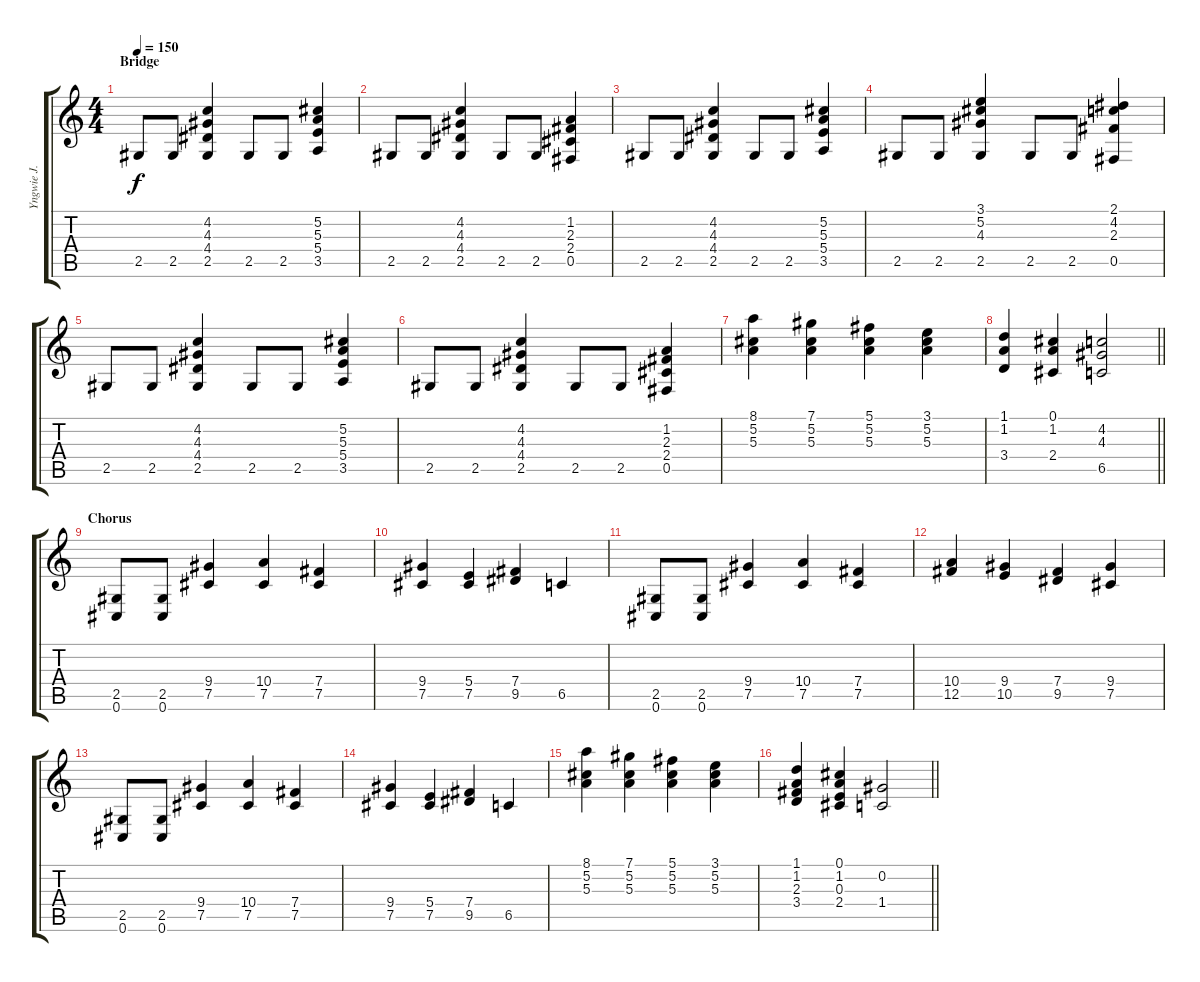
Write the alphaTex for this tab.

\track ("Yngwie J. Malmsteen" "Yngwie J. ") {instrument overdrivenguitar}
\staff {score tabs}
\tuning (Db4 Ab3 E3 B2 Gb2 Db2) {hide}
\ts (4 4)
\section ("" "Bridge")
\tempo 150
\clef g2
\ks c
2.5.8{dy f} 2.5.8 (4.2 4.3 4.4 2.5).4 2.5.8 2.5.8 (5.2 5.3 5.4 3.5).4 |
2.5.8 2.5.8 (4.2 4.3 4.4 2.5).4 2.5.8 2.5.8 (1.2 2.3 2.4 0.5).4 |
2.5.8 2.5.8 (4.2 4.3 4.4 2.5).4 2.5.8 2.5.8 (5.2 5.3 5.4 3.5).4 |
2.5.8 2.5.8 (3.1 5.2 4.3 2.5).4 2.5.8 2.5.8 (2.1 4.2 2.3 0.5).4 |
2.5.8 2.5.8 (4.2 4.3 4.4 2.5).4 2.5.8 2.5.8 (5.2 5.3 5.4 3.5).4 |
2.5.8 2.5.8 (4.2 4.3 4.4 2.5).4 2.5.8 2.5.8 (1.2 2.3 2.4 0.5).4 |
(8.1 5.2 5.3).4 (7.1 5.2 5.3).4 (5.1 5.2 5.3).4 (3.1 5.2 5.3).4 |
\barLineRight lightlight
(1.1 1.2 3.4).4 (0.1 1.2 2.4).4 (4.2 4.3 6.5).2 |
\section ("" "Chorus")
(2.5 0.6).8 (2.5 0.6).8 (9.4 7.5).4 (10.4 7.5).4 (7.4 7.5).4 |
(9.4 7.5).4 (5.4 7.5).4 (7.4 9.5).4 6.5.4 |
(2.5 0.6).8 (2.5 0.6).8 (9.4 7.5).4 (10.4 7.5).4 (7.4 7.5).4 |
(10.4 12.5).4 (9.4 10.5).4 (7.4 9.5).4 (9.4 7.5).4 |
(2.5 0.6).8 (2.5 0.6).8 (9.4 7.5).4 (10.4 7.5).4 (7.4 7.5).4 |
(9.4 7.5).4 (5.4 7.5).4 (7.4 9.5).4 6.5.4 |
(8.1 5.2 5.3).4 (7.1 5.2 5.3).4 (5.1 5.2 5.3).4 (3.1 5.2 5.3).4 |
\barLineRight lightlight
(1.1 1.2 2.3 3.4).4 (0.1 1.2 0.3 2.4).4 (0.2 1.4).2
